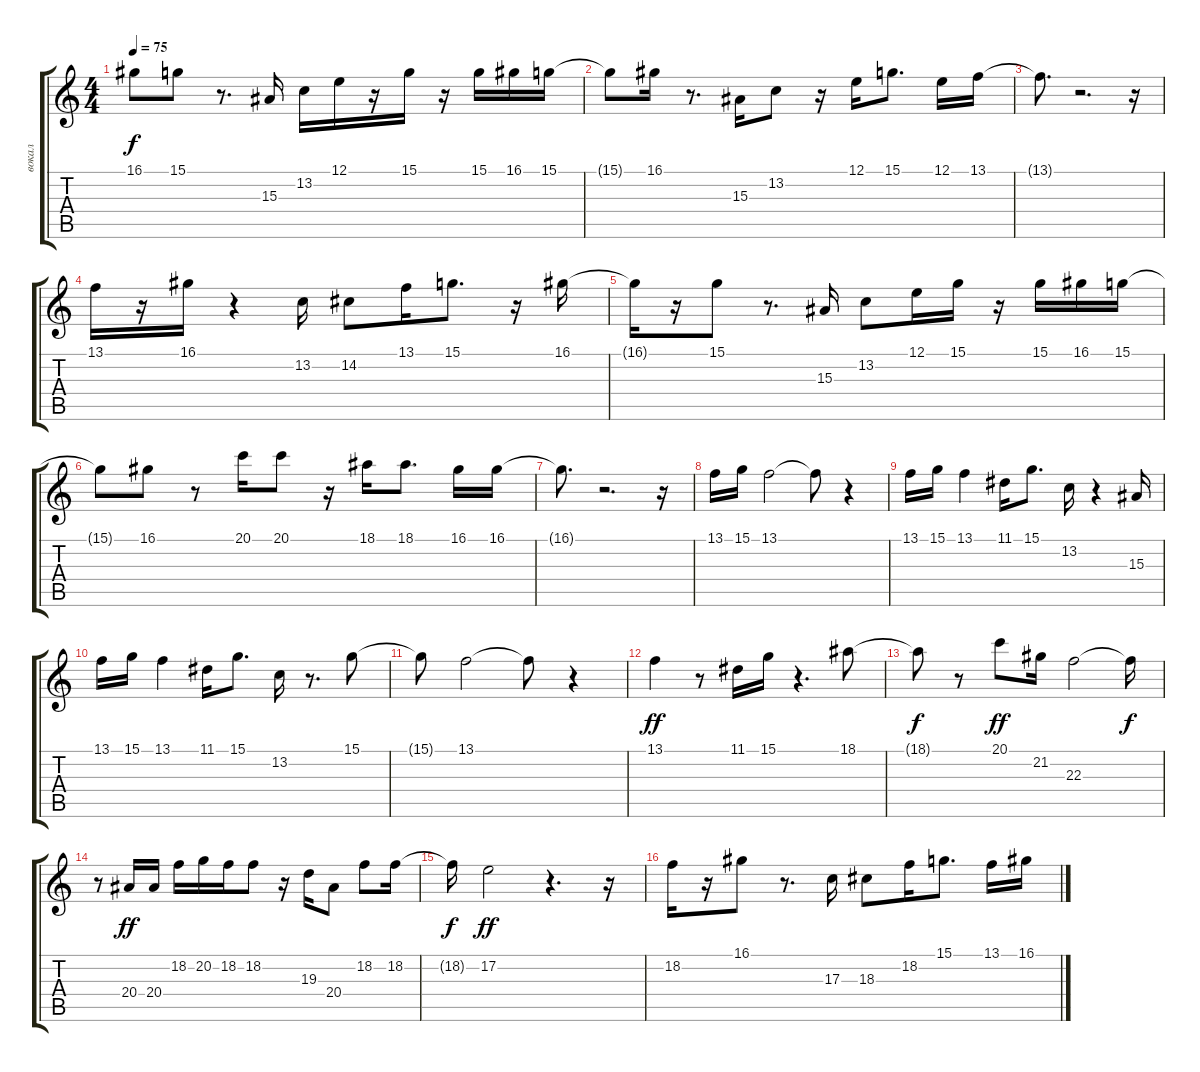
\track ("вокал" "вокал") {instrument electricpiano1}
\staff {score tabs}
\tuning (E4 B3 G3 D3 A2 E2) {hide}
\ts (4 4)
\tempo 75
\clef g2
\ks c
16.1{t}.8{dy f} 15.1.8 r.8{d} 15.3.16 13.2.16 12.1.16 r.16 15.1.16 r.16 15.1.16 16.1.16 15.1.16 |
15.1{t}.8 16.1.16 r.8{d} 15.3.16 13.2.8 r.16 12.1.16 15.1.8{d} 12.1.16 13.1.16 |
13.1{t}.8{d} r.2{d} r.16 |
13.1.16 r.16 16.1.16 r.4 13.2.16 14.2.8 13.1.16 15.1.8{d} r.16 16.1.16 |
16.1{t}.16 r.16 15.1.8 r.8{d} 15.3.16 13.2.8 12.1.16 15.1.16 r.16 15.1.16 16.1.16 15.1.16 |
15.1{t}.8 16.1.8 r.8 20.1.16 20.1.8 r.16 18.1.16 18.1.8{d} 16.1.16 16.1.16 |
16.1{t}.8{d} r.2{d} r.16 |
13.1.16 15.1.16 13.1.2 13.1{t}.8 r.4 |
13.1.16 15.1.16 13.1.4 11.1.16 15.1.8{d} 13.2.16 r.4 15.3.16 |
13.1.16 15.1.16 13.1.4 11.1.16 15.1.8{d} 13.2.16 r.8{d} 15.1.8 |
15.1{t}.8 13.1.2 13.1{t}.8 r.4 |
13.1.4{dy ff} r.8 11.1.16 15.1.16 r.4{d} 18.1.8 |
18.1{t}.8{dy f} r.8 20.1.8{dy ff} 21.2.16 22.3.2 22.3{t}.16{dy f} |
r.8 20.4.16{dy ff} 20.4.16 18.2.16 20.2.16 18.2.16 18.2.8 r.16 19.3.16 20.4.8 18.2.8 18.2.16 |
18.2{t}.16{dy f} 17.2.2{dy ff} r.4{d} r.16 |
18.2.16 r.16 16.1.8 r.8{d} 17.3.16 18.3.8 18.2.16 15.1.8{d} 13.1.16 16.1.16
